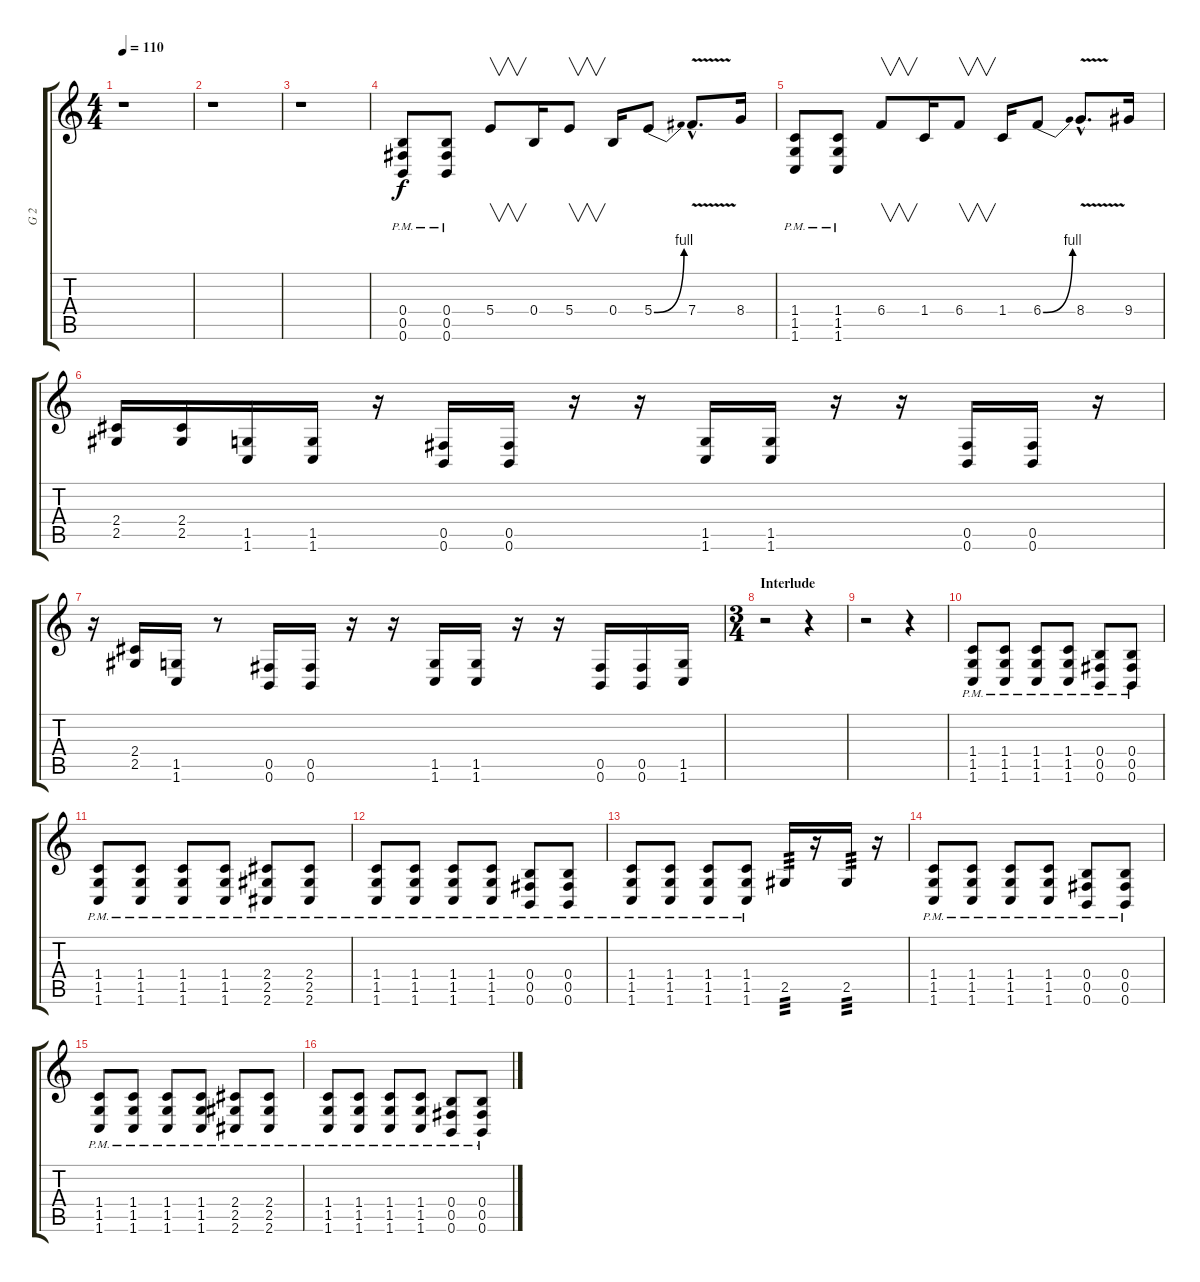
\track ("G 2" "G 2") {instrument overdrivenguitar}
\staff {score tabs}
\tuning (Db4 Ab3 E3 B2 Gb2 B1) {hide}
\ts (4 4)
\tempo 110
\clef g2
\ks c
r.1{dy f} |
r.1 |
r.1 |
(0.4{pm} 0.5{pm} 0.6{pm}).8{balance 8} (0.4{pm} 0.5{pm} 0.6{pm}).8 5.4.8{v} 0.4.16 5.4.8{v} 0.4.16 5.4{be (bend 0 0 60 4)}.8 7.4{v hac}.8{d} 8.4.16 |
(1.4{pm} 1.5{pm} 1.6{pm}).8 (1.4{pm} 1.5{pm} 1.6{pm}).8 6.4.8{v} 1.4.16 6.4.8{v} 1.4.16 6.4{be (bend 0 0 60 4)}.8 8.4{v hac}.8{d} 9.4.16 |
(2.4 2.5).16{balance 16} (2.4 2.5).16 (1.5 1.6).16 (1.5 1.6).16 r.16 (0.5 0.6).16 (0.5 0.6).16 r.16 r.16 (1.5 1.6).16 (1.5 1.6).16 r.16 r.16 (0.5 0.6).16 (0.5 0.6).16 r.16 |
r.16 (2.4 2.5).16 (1.5 1.6).16 r.8 (0.5 0.6).16 (0.5 0.6).16 r.16 r.16 (1.5 1.6).16 (1.5 1.6).16 r.16 r.16 (0.5 0.6).16 (0.5 0.6).16 (1.5 1.6).16 |
\ts (3 4)
\section ("" "Interlude")
r.2 r.4 |
r.2 r.4 |
(1.4{pm} 1.5{pm} 1.6{pm}).8 (1.4{pm} 1.5{pm} 1.6{pm}).8 (1.4{pm} 1.5{pm} 1.6{pm}).8 (1.4{pm} 1.5{pm} 1.6{pm}).8 (0.4{pm} 0.5{pm} 0.6{pm}).8 (0.4{pm} 0.5{pm} 0.6{pm}).8 |
(1.4{pm} 1.5{pm} 1.6{pm}).8 (1.4{pm} 1.5{pm} 1.6{pm}).8 (1.4{pm} 1.5{pm} 1.6{pm}).8 (1.4{pm} 1.5{pm} 1.6{pm}).8 (2.4{pm} 2.5{pm} 2.6{pm}).8 (2.4{pm} 2.5{pm} 2.6{pm}).8 |
(1.4{pm} 1.5{pm} 1.6{pm}).8 (1.4{pm} 1.5{pm} 1.6{pm}).8 (1.4{pm} 1.5{pm} 1.6{pm}).8 (1.4{pm} 1.5{pm} 1.6{pm}).8 (0.4{pm} 0.5{pm} 0.6{pm}).8 (0.4{pm} 0.5{pm} 0.6{pm}).8 |
(1.4{pm} 1.5{pm} 1.6{pm}).8 (1.4{pm} 1.5{pm} 1.6{pm}).8 (1.4{pm} 1.5{pm} 1.6{pm}).8 (1.4{pm} 1.5{pm} 1.6{pm}).8 2.5.16{tp 3} r.16 2.5.16{tp 3} r.16 |
(1.4{pm} 1.5{pm} 1.6{pm}).8 (1.4{pm} 1.5{pm} 1.6{pm}).8 (1.4{pm} 1.5{pm} 1.6{pm}).8 (1.4{pm} 1.5{pm} 1.6{pm}).8 (0.4{pm} 0.5{pm} 0.6{pm}).8 (0.4{pm} 0.5{pm} 0.6{pm}).8 |
(1.4{pm} 1.5{pm} 1.6{pm}).8 (1.4{pm} 1.5{pm} 1.6{pm}).8 (1.4{pm} 1.5{pm} 1.6{pm}).8 (1.4{pm} 1.5{pm} 1.6{pm}).8 (2.4{pm} 2.5{pm} 2.6{pm}).8 (2.4{pm} 2.5{pm} 2.6{pm}).8 |
(1.4{pm} 1.5{pm} 1.6{pm}).8 (1.4{pm} 1.5{pm} 1.6{pm}).8 (1.4{pm} 1.5{pm} 1.6{pm}).8 (1.4{pm} 1.5{pm} 1.6{pm}).8 (0.4{pm} 0.5{pm} 0.6{pm}).8 (0.4{pm} 0.5{pm} 0.6{pm}).8
